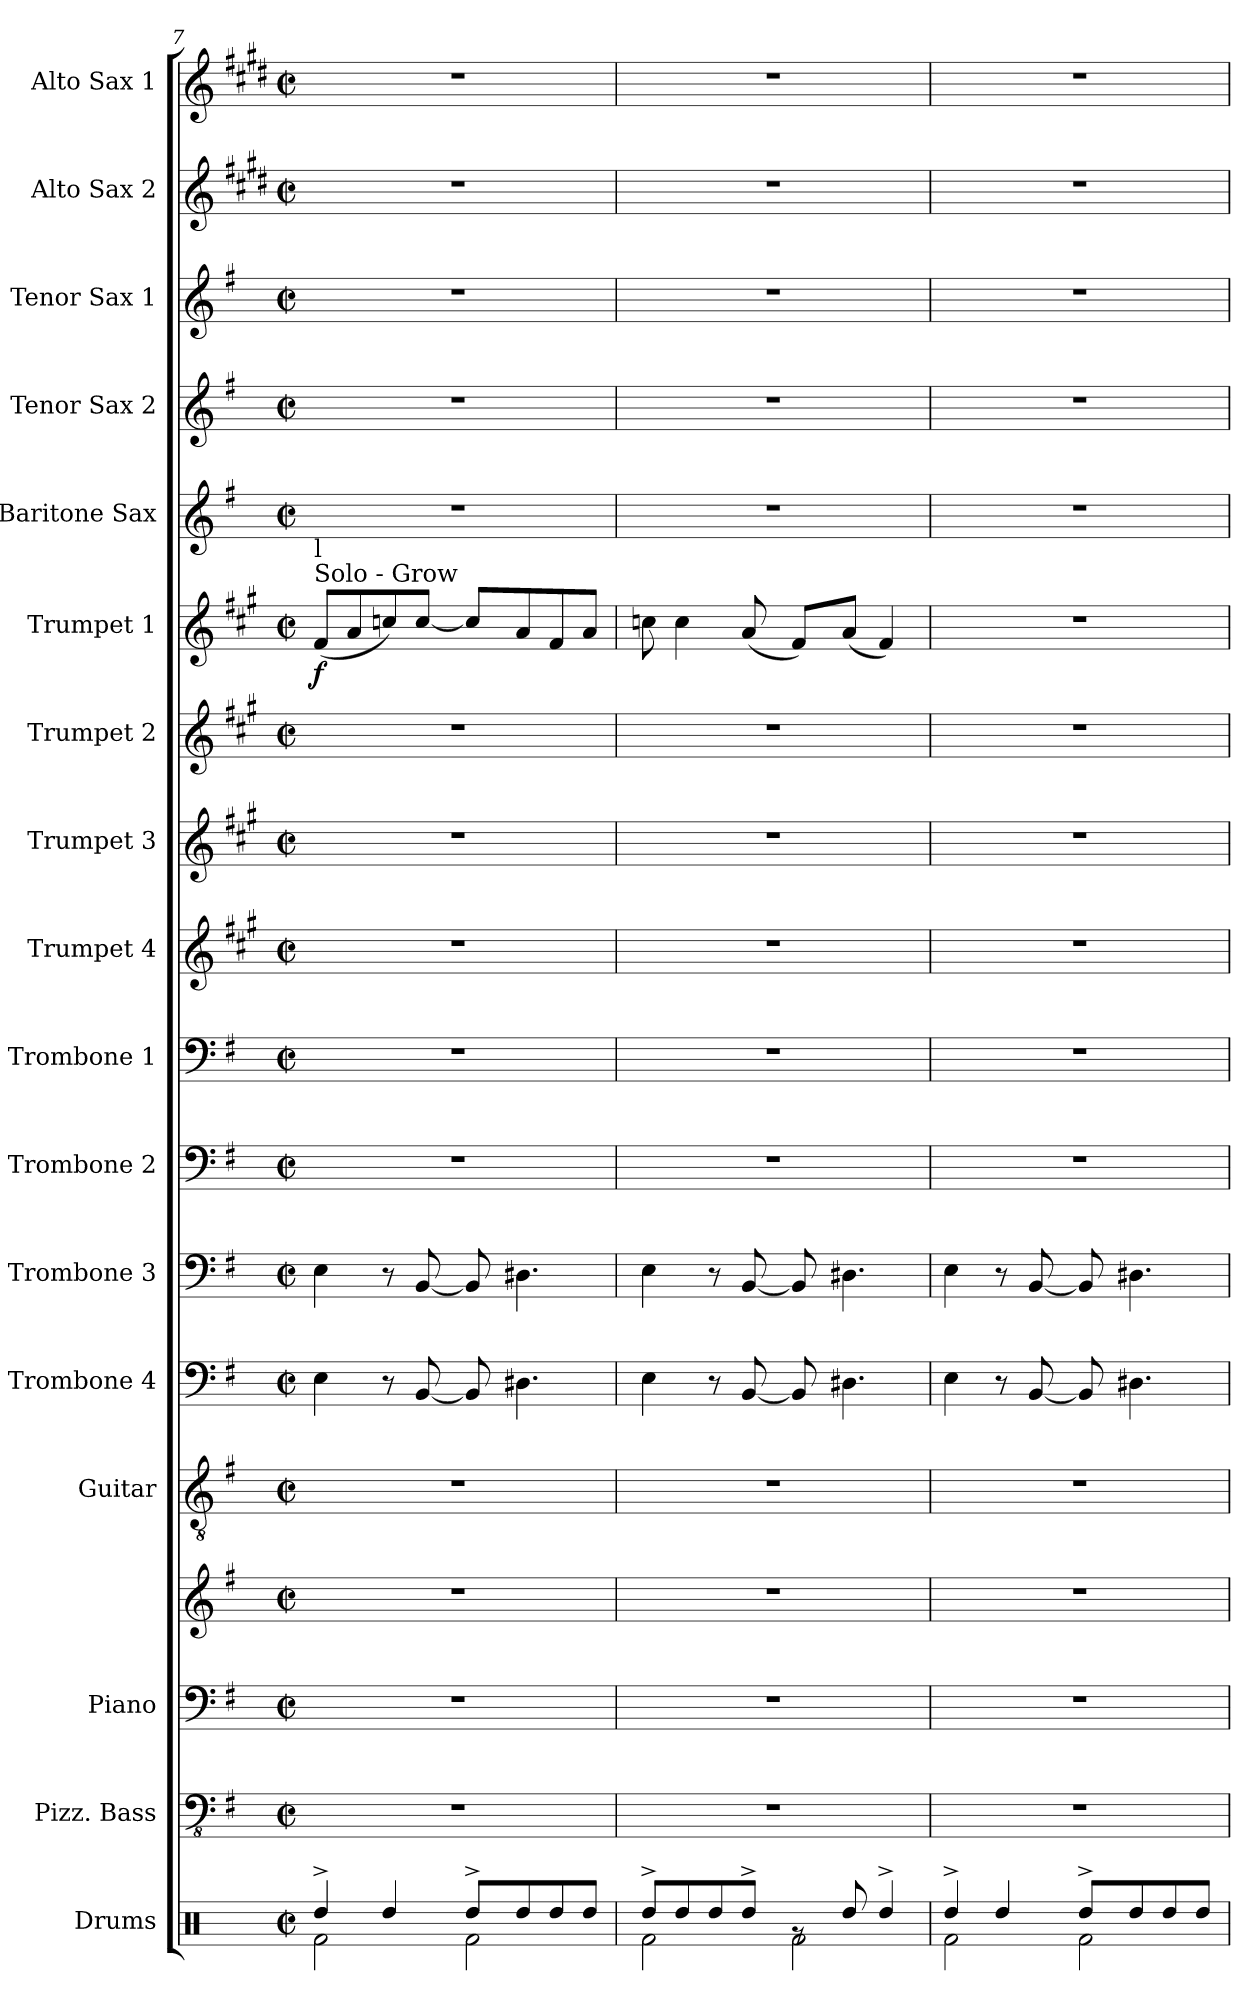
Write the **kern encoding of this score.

**kern	**kern	**kern	**kern	**kern	**kern	**kern	**kern	**kern	**kern	**kern	**kern	**kern	**dynam	**kern	**kern	**kern	**kern	**kern
*part17	*part16	*part15	*part15	*part14	*part13	*part12	*part11	*part10	*part9	*part8	*part7	*part6	*part6	*part5	*part4	*part3	*part2	*part1
*staff18	*staff17	*staff16	*staff15	*staff14	*staff13	*staff12	*staff11	*staff10	*staff9	*staff8	*staff7	*staff6	*staff6	*staff5	*staff4	*staff3	*staff2	*staff1
*I"Drums	*I"Pizz. Bass	*I"Piano	*	*I"Guitar	*I"Trombone 4	*I"Trombone 3	*I"Trombone 2	*I"Trombone 1	*I"Trumpet 4	*I"Trumpet 3	*I"Trumpet 2	*I"Trumpet 1	*	*I"Baritone Sax	*I"Tenor Sax 2	*I"Tenor Sax 1	*I"Alto Sax 2	*I"Alto Sax 1
*I'Drums	*I'Bass	*I'Piano	*	*I'Gtr.	*I'Tbn. 4	*I'Tbn. 3	*I'Tbn. 2	*I'Tbn. 1	*I'Tpt. 4	*I'Tpt. 3	*I'Tpt. 2	*I'Tpt. 1	*	*I'Bari	*I'Tenor 2	*I'Tenor 1	*I'Alto 2	*I'Alto 1
*clefX	*clefFv4	*clefF4	*clefG2	*clefGv2	*clefF4	*clefF4	*clefF4	*clefF4	*clefG2	*clefG2	*clefG2	*clefG2	*	*clefG2	*clefG2	*clefG2	*clefG2	*clefG2
*	*	*	*	*	*	*	*	*	*ITrd1c2	*ITrd1c2	*ITrd1c2	*ITrd1c2	*	*ITrd12c21	*ITrd8c14	*ITrd8c14	*ITrd5c9	*ITrd5c9
*k[]	*k[f#]	*k[f#]	*k[f#]	*k[f#]	*k[f#]	*k[f#]	*k[f#]	*k[f#]	*k[f#]	*k[f#]	*k[f#]	*k[f#]	*	*k[f#]	*k[f#]	*k[f#]	*k[f#]	*k[f#]
*M2/2	*M2/2	*M2/2	*M2/2	*M2/2	*M2/2	*M2/2	*M2/2	*M2/2	*M2/2	*M2/2	*M2/2	*M2/2	*	*M2/2	*M2/2	*M2/2	*M2/2	*M2/2
*met(c|)	*met(c|)	*met(c|)	*met(c|)	*met(c|)	*met(c|)	*met(c|)	*met(c|)	*met(c|)	*met(c|)	*met(c|)	*met(c|)	*met(c|)	*	*met(c|)	*met(c|)	*met(c|)	*met(c|)	*met(c|)
=7	=7	=7	=7	=7	=7	=7	=7	=7	=7	=7	=7	=7	=7	=7	=7	=7	=7	=7
*^	*	*	*	*	*	*	*	*	*	*	*	*	*	*	*	*	*	*
!	!	!	!	!	!	!	!	!	!	!	!	!	!LO:TX:a:t=Solo - Grow	!	!	!	!	!	!
!	!	!	!	!	!	!	!	!	!	!	!	!	!LO:TX:a:t=l	!	!	!	!	!	!
!	!	!	!	!	!	!	!	!	!	!	!	!	!	!LO:DY:b	!	!	!	!	!
4Rdd^/	2Rf\	1r	1r	1r	1r	4E\	4E\	1r	1r	1r	1r	1r	(8e/L	f	1r	1r	1r	1r	1r
.	.	.	.	.	.	.	.	.	.	.	.	.	8g/	.	.	.	.	.	.
4Rdd/	.	.	.	.	.	8r	8r	.	.	.	.	.	8b-X/)	.	.	.	.	.	.
.	.	.	.	.	.	[8BB/	[8BB/	.	.	.	.	.	[8b-/J	.	.	.	.	.	.
8Rdd^/L	2Rf\	.	.	.	.	8BB/]	8BB/]	.	.	.	.	.	8b-/L]	.	.	.	.	.	.
8Rdd/	.	.	.	.	.	4.D#X\	4.D#X\	.	.	.	.	.	8g/	.	.	.	.	.	.
8Rdd/	.	.	.	.	.	.	.	.	.	.	.	.	8e/	.	.	.	.	.	.
8Rdd/J	.	.	.	.	.	.	.	.	.	.	.	.	8g/J	.	.	.	.	.	.
=8	=8	=8	=8	=8	=8	=8	=8	=8	=8	=8	=8	=8	=8	=8	=8	=8	=8	=8	=8
8Rdd^/L	2Rf\	1r	1r	1r	1r	4E\	4E\	1r	1r	1r	1r	1r	8b-X\	.	1r	1r	1r	1r	1r
8Rdd/	.	.	.	.	.	.	.	.	.	.	.	.	4b-\	.	.	.	.	.	.
8Rdd/	.	.	.	.	.	8r	8r	.	.	.	.	.	.	.	.	.	.	.	.
8Rdd^/J	.	.	.	.	.	[8BB/	[8BB/	.	.	.	.	.	(8g/	.	.	.	.	.	.
8rg	2Rf\	.	.	.	.	8BB/]	8BB/]	.	.	.	.	.	8e/L)	.	.	.	.	.	.
8Rdd/	.	.	.	.	.	4.D#X\	4.D#X\	.	.	.	.	.	(8g/J	.	.	.	.	.	.
4Rdd^/	.	.	.	.	.	.	.	.	.	.	.	.	4e/)	.	.	.	.	.	.
=9	=9	=9	=9	=9	=9	=9	=9	=9	=9	=9	=9	=9	=9	=9	=9	=9	=9	=9	=9
4Rdd^/	2Rf\	1r	1r	1r	1r	4E\	4E\	1r	1r	1r	1r	1r	1r	.	1r	1r	1r	1r	1r
4Rdd/	.	.	.	.	.	8r	8r	.	.	.	.	.	.	.	.	.	.	.	.
.	.	.	.	.	.	[8BB/	[8BB/	.	.	.	.	.	.	.	.	.	.	.	.
8Rdd^/L	2Rf\	.	.	.	.	8BB/]	8BB/]	.	.	.	.	.	.	.	.	.	.	.	.
8Rdd/	.	.	.	.	.	4.D#X\	4.D#X\	.	.	.	.	.	.	.	.	.	.	.	.
8Rdd/	.	.	.	.	.	.	.	.	.	.	.	.	.	.	.	.	.	.	.
8Rdd/J	.	.	.	.	.	.	.	.	.	.	.	.	.	.	.	.	.	.	.
*v	*v	*	*	*	*	*	*	*	*	*	*	*	*	*	*	*	*	*	*
=	=	=	=	=	=	=	=	=	=	=	=	=	=	=	=	=	=	=
*-	*-	*-	*-	*-	*-	*-	*-	*-	*-	*-	*-	*-	*-	*-	*-	*-	*-	*-
